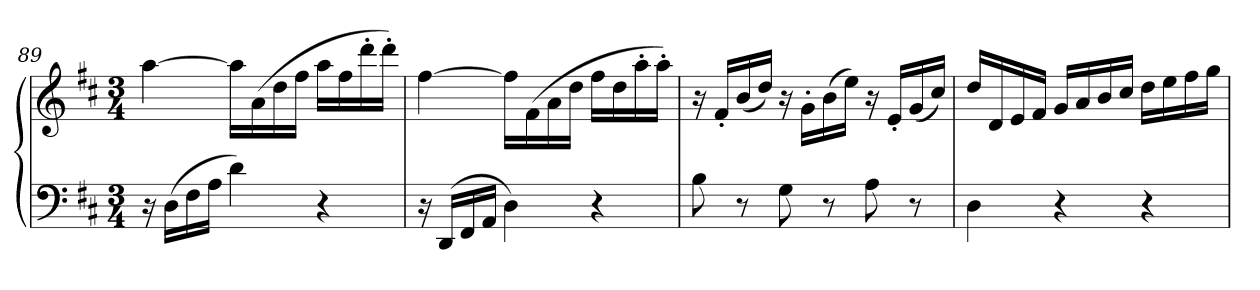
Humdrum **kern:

**kern	**kern
*part1	*part1
*staff2	*staff1
*clefF4	*clefG2
*k[f#c#]	*k[f#c#]
*M3/4	*M3/4
=89	=89
16r	[4aa
(16DLL	.
16F#	.
16AJJ	.
4d)	16aaLL]
.	(16a
.	16dd
.	16ff#JJ
4r	16aaLL
.	16ff#
.	16ddd'
.	16ddd'JJ)
=90	=90
16r	[4ff#
(16DDLL	.
16FF#	.
16AAJJ	.
4D)	16ff#LL]
.	(16f#
.	16a
.	16ddJJ
4r	16ff#LL
.	16dd
.	16aa'
.	16aa'JJ)
=91	=91
8B	16r
.	16f#'LL
8r	(16b
.	16ddJJ)
8G	16r
.	16g'LL
8r	(16b
.	16eeJJ)
8A	16r
.	16e'LL
8r	(16g
.	16cc#JJ)
=92	=92
4D	16ddLL
.	16d
.	16e
.	16f#JJ
4r	16gLL
.	16a
.	16b
.	16cc#JJ
4r	16ddLL
.	16ee
.	16ff#
.	16ggJJ
=	=
*-	*-
